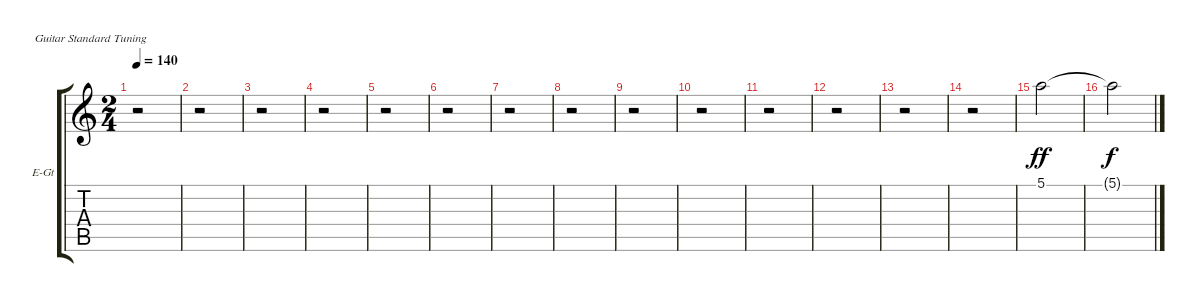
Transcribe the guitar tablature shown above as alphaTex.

\bracketExtendMode groupsimilarinstruments
\firstSystemTrackNameOrientation horizontal
\otherSystemsTrackNameOrientation horizontal
\track ("Гитара 4" "E-Gt") {instrument electricguitarjazz}
\staff {score tabs}
\tuning (E4 B3 G3 D3 A2 E2)
\ts (2 4)
\tempo 140
\clef g2
\ks c
r.2{dy f} |
r.2 |
r.2 |
r.2 |
r.2 |
r.2 |
r.2 |
r.2 |
r.2 |
r.2 |
r.2 |
r.2 |
r.2 |
r.2 |
5.1.2{dy ff} |
5.1{t}.2{dy f}
